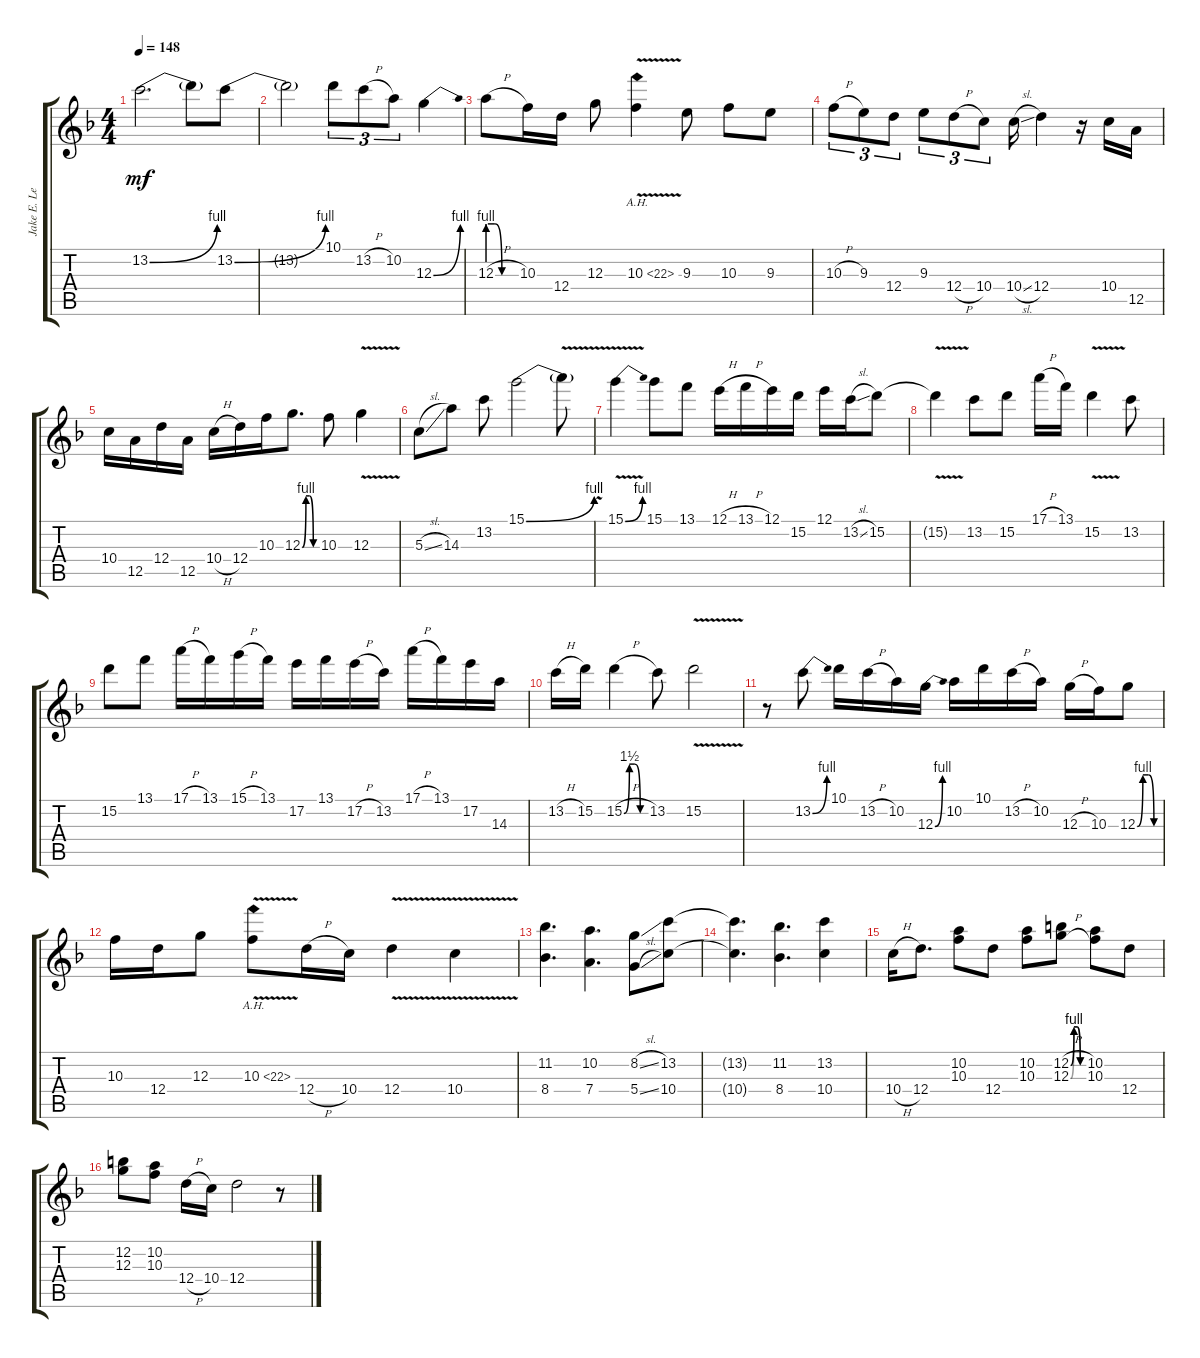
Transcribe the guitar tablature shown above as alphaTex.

\track ("Jake E. Lee Solo" "Jake E. Le") {instrument distortionguitar}
\staff {score tabs}
\tuning (E4 B3 G3 D3 A2 E2) {hide}
\ts (4 4)
\tempo 148
\clef g2
\ks dminor
13.2{be (bend 0 0 60 4)}.2{d dy mf instrument distortionguitar} 13.2{t}.8 13.2{be (bend 0 0 60 4)}.8 |
13.2{t}.2 10.1.8{tu (3 2)} 13.2{h}.8{tu (3 2)} 10.2.8{tu (3 2)} 12.3{be (bend 0 0 60 4)}.4 |
12.3{be (custom 0 4 15 4 30 0 60 0) h}.8 10.3.16 12.4.16 12.3.8 10.3{ah 12 v}.4 9.3.8 10.3.8 9.3.8 |
10.3{h}.8{tu (3 2)} 9.3.8{tu (3 2)} 12.4.8{tu (3 2)} 9.3.8{tu (3 2)} 12.4{h}.8{tu (3 2)} 10.4.8{tu (3 2)} 10.4{sl}.16 12.4.4 r.16 10.4.16 12.5.16 |
10.4.16 12.5.16 12.4.16 12.5.16 10.4{h}.16 12.4.16 10.3.16 12.3{be (custom 0 0 15 4 30 4 45 0 60 0)}.8{d} 10.3.8 12.3{v}.4 |
5.3{sl}.8 14.3.8 13.2.8 15.1{be (bend 0 0 60 4)}.2 15.1{v t}.8 |
15.1{be (bend 0 0 60 4) v}.4 15.1.8 13.1.8 12.1{h}.16 13.1{h}.16 12.1.16 15.2.16 12.1.16 13.2{sl}.16 15.2.8 |
15.2{v t}.4 13.2.8 15.2.8 17.1{h}.16 13.1.16 15.2{v}.4 13.2.8 |
15.2.8 13.1.8 17.1{h}.16 13.1.16 15.1{h}.16 13.1.16 17.2.16 13.1.16 17.2{h}.16 13.2.16 17.1{h}.16 13.1.16 17.2.16 14.3.16 |
13.2{h}.16 15.2.16 15.2{be (custom 0 0 15 6 30 6 45 0 60 0) h}.4 13.2.8 15.2{v}.2 |
r.8 13.2{be (bend 0 0 60 4)}.8 10.1.16 13.2{h}.16 10.2.16 12.3{be (bend 0 0 60 4)}.16 10.2.16 10.1.16 13.2{h}.16 10.2.16 12.3{h}.16 10.3.16 12.3{be (custom 0 0 15 4 30 4 45 0 60 0)}.8 |
10.3.16 12.4.16 12.3.8 10.3{ah 12 v}.8 12.4{h}.16 10.4.16 12.4{v}.4 10.4{v}.4 |
(11.2 8.4).4{d} (10.2 7.4).4{d} (8.2{sl} 5.4{sl}).8 (13.2 10.4).8 |
(13.2{t} 10.4{t}).4{d} (11.2 8.4).4{d} (13.2 10.4).4 |
10.4{h}.16 12.4.8{d} (10.2 10.3).8 12.4.8 (10.2 10.3).8 (12.2{be (custom 0 0 15 4 30 4 45 0 60 0) h} 12.3{be (custom 0 0 15 4 30 4 45 0 60 0) h}).8 (10.2 10.3).8 12.4.8 |
(12.2 12.3).8 (10.2 10.3).8 12.4{h}.16 10.4.16 12.4.2 r.8
